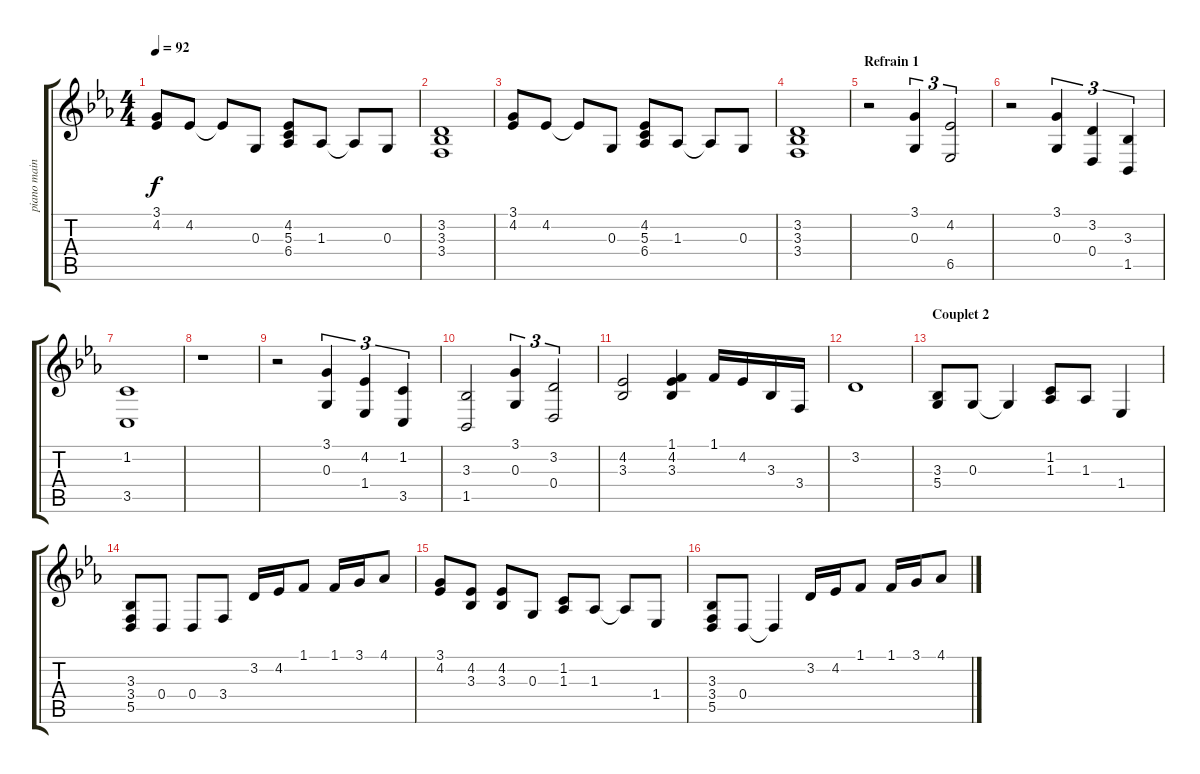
\track ("piano main droite" "piano main") {instrument brightacousticpiano}
\staff {score tabs}
\tuning (E4 B3 G3 D3 A2 E2) {hide}
\ts (4 4)
\tempo 92
\clef g2
\ks eb
(3.1 4.2).8{dy f} 4.2.8 4.2{t}.8 0.3.8 (4.2 5.3 6.4).8 1.3.8 1.3{t}.8 0.3.8 |
(3.2 3.3 3.4).1 |
(3.1 4.2).8 4.2.8 4.2{t}.8 0.3.8 (4.2 5.3 6.4).8 1.3.8 1.3{t}.8 0.3.8 |
(3.2 3.3 3.4).1 |
\section ("" "Refrain 1")
r.2 (3.1 0.3).4{tu (3 2)} (4.2 6.5).2{tu (3 2)} |
r.2 (3.1 0.3).4{tu (3 2)} (3.2 0.4).4{tu (3 2)} (3.3 1.5).4{tu (3 2)} |
(1.2 3.5).1 |
r.1 |
r.2 (3.1 0.3).4{tu (3 2)} (4.2 1.4).4{tu (3 2)} (1.2 3.5).4{tu (3 2)} |
(3.3 1.5).2 (3.1 0.3).4{tu (3 2)} (3.2 0.4).2{tu (3 2)} |
(4.2 3.3).2 (1.1 4.2 3.3).4 1.1.16 4.2.16 3.3.16 3.4.16 |
3.2.1 |
\section ("" "Couplet 2")
(3.3 5.4).8 0.3.8 0.3{t}.4 (1.2 1.3).8 1.3.8 1.4.4 |
(3.3 3.4 5.5).8 0.4.8 0.4.8 3.4.8 3.2.16 4.2.16 1.1.8 1.1.16 3.1.16 4.1.8 |
(3.1 4.2).8 (4.2 3.3).8 (4.2 3.3).8 0.3.8 (1.2 1.3).8 1.3.8 1.3{t}.8 1.4.8 |
(3.3 3.4 5.5).8 0.4.8 0.4{t}.4 3.2.16 4.2.16 1.1.8 1.1.16 3.1.16 4.1.8
